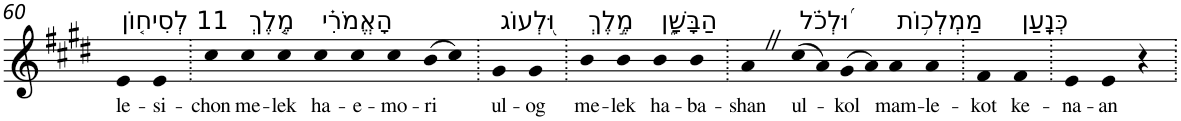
**kern	**text
*part1	*part1
*staff1	*staff1
*I"Piano	*
*I'Pno	*
!!LO:PB:g=z
*clefG2	*
*k[f#c#g#d#]	*
*E:	*
=60	=60
!LO:TX:a:t=11 לְסִיח֤וֹן	!
!	!LO:LY:b
4e	le-
!	!LO:LY:b
4e	-si-
=61.	=61.
!	!LO:LY:b
4cc#	-chon
!LO:TX:a:t=מֶ֤לֶךְ	!
!	!LO:LY:b
4cc#	me-
!	!LO:LY:b
4cc#	-lek
!LO:TX:a:t=הָאֱמֹרִ֗י	!
!	!LO:LY:b
4cc#	ha-
!	!LO:LY:b
4cc#	-e-
!	!LO:LY:b
4cc#	-mo-
!	!LO:LY:b
(>8b	-ri
8cc#)	.
=62.	=62.
!LO:TX:a:t=וּ֭לְעוֹג	!
!	!LO:LY:b
4g#	ul-
!	!LO:LY:b
4g#	-og
=63.	=63.
!LO:TX:a:t=מֶ֣לֶךְ	!
!	!LO:LY:b
4b	me-
!	!LO:LY:b
4b	-lek
!LO:TX:a:t=הַבָּשָׁ֑ן	!
!	!LO:LY:b
4b	ha-
!	!LO:LY:b
4b	-ba-
=64.	=64.
!	!LO:LY:b
4aZ	-shan
!LO:TX:a:t=וּ֝לְכֹ֗ל	!
!	!LO:LY:b
(>8cc#	ul-
8a)	.
!	!LO:LY:b
(>8g#	-kol
8a)	.
!LO:TX:a:t=מַמְלְכ֥וֹת	!
!	!LO:LY:b
4a	mam-
!	!LO:LY:b
4a	-le-
=65.	=65.
!	!LO:LY:b
4f#	-kot
!LO:TX:a:t=כְּנָֽעַן	!
!	!LO:LY:b
4f#	ke-
=66.	=66.
!	!LO:LY:b
4e	-na-
!	!LO:LY:b
4e	-an
4r	.
=.	=.
*-	*-
